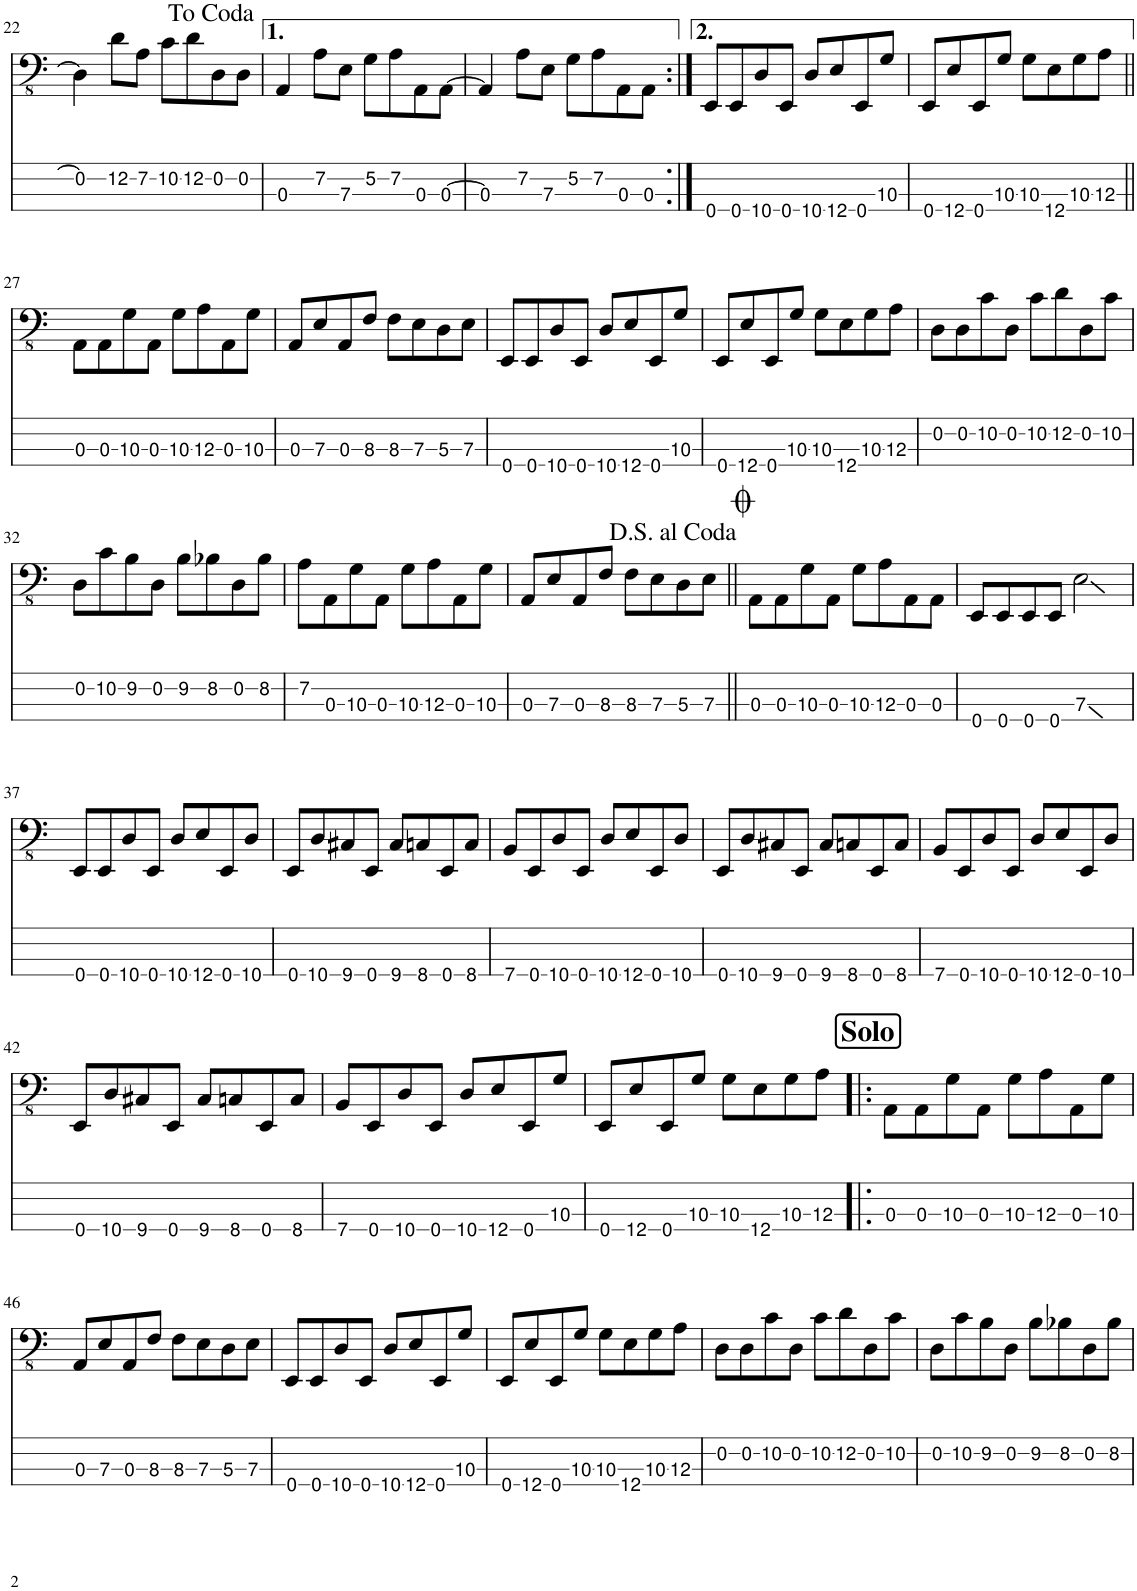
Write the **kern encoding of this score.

**kern	**kern
*part1	*part1
*staff2	*staff1
*I"Baixo elétrico	*
*I'B. El.	*
!!LO:PB:g=z
*	*clefFv4
*k[]	*k[]
*M4/4	*M4/4
=22	=22
4DD]	4DD\]
8DL	8D\L
8AAJ	8AA\J
8C-XL	8C\L
8DJ	8D\
8DDL	8DD\
8DDJ	8DD\J
=23	=23
4AAA	4AAA/
8AAL	8AA\L
8EEJ	8EE\J
8GG-XL	8GG\L
8AAJ	8AA\
8AAAL	8AAA\
[8AAAJ	[8AAA\J
=24	=24
4AAA]	4AAA/]
8AAL	8AA\L
8EEJ	8EE\J
8GGL	8GG\L
8AAJ	8AA\
8AAAL	8AAA\
8AAAJ	8AAA\J
=25:|!	=25:|!
8EEEL	8EEE/L
8EEEJ	8EEE/
8DDL	8DD/
8EEEJ	8EEE/J
8DDL	8DD/L
8EEJ	8EE/
8EEEL	8EEE/
8GGJ	8GG/J
=26	=26
8EEEL	8EEE/L
8EEJ	8EE/
8EEEL	8EEE/
8GGJ	8GG/J
8GGL	8GG\L
8EEJ	8EE\
8GGL	8GG\
8AAJ	8AA\J
!!LO:LB:g=z
=27||	=27||
8AAAL	8AAA\L
8AAAJ	8AAA\
8GGL	8GG\
8AAAJ	8AAA\J
8GGL	8GG\L
8AAJ	8AA\
8AAAL	8AAA\
8GGJ	8GG\J
=28	=28
8AAAL	8AAA/L
8EEJ	8EE/
8AAAL	8AAA/
8FFJ	8FF/J
8FFL	8FF\L
8EEJ	8EE\
8DDL	8DD\
8EEJ	8EE\J
=29	=29
8EEEL	8EEE/L
8EEEJ	8EEE/
8DDL	8DD/
8EEEJ	8EEE/J
8DDL	8DD/L
8EEJ	8EE/
8EEEL	8EEE/
8GGJ	8GG/J
=30	=30
8EEEL	8EEE/L
8EEJ	8EE/
8EEEL	8EEE/
8GGJ	8GG/J
8GGL	8GG\L
8EEJ	8EE\
8GGL	8GG\
8AAJ	8AA\J
=31	=31
8DDL	8DD\L
8DDJ	8DD\
8CL	8C\
8DDJ	8DD\J
8CL	8C\L
8DJ	8D\
8DDL	8DD\
8CJ	8C\J
!!LO:LB:g=z
=32	=32
8DDL	8DD\L
8CJ	8C\
8BBL	8BB\
8DDJ	8DD\J
8BBL	8BB\L
8BB-J	8BB-X\
8DDL	8DD\
8BB-J	8BB-\J
=33	=33
8AAL	8AA\L
8AAAJ	8AAA\
8GGL	8GG\
8AAAJ	8AAA\J
8GGL	8GG\L
8AAJ	8AA\
8AAAL	8AAA\
8GGJ	8GG\J
=34	=34
8AAAL	8AAA/L
8EEJ	8EE/
8AAAL	8AAA/
8FFJ	8FF/J
8FFL	8FF\L
8EEJ	8EE\
8DDL	8DD\
8EEJ	8EE\J
=35||	=35||
8AAAL	8AAA\L
8AAAJ	8AAA\
8GGL	8GG\
8AAAJ	8AAA\J
8GGL	8GG\L
8AAJ	8AA\
8AAAL	8AAA\
8AAAJ	8AAA\J
=36	=36
8EEEL	8EEE/L
8EEEJ	8EEE/
8EEEL	8EEE/
8EEEJ	8EEE/J
2EE	2EE\
!!LO:LB:g=z
=37	=37
8EEEL	8EEE/L
8EEEJ	8EEE/
8DDL	8DD/
8EEEJ	8EEE/J
8DDL	8DD/L
8EEJ	8EE/
8EEEL	8EEE/
8DDJ	8DD/J
=38	=38
8EEEL	8EEE/L
8DDJ	8DD/
8CC#L	8CC#X/
8EEEJ	8EEE/J
8CC#L	8CC#/L
8CCJ	8CCn/
8EEEL	8EEE/
8CCJ	8CC/J
=39	=39
8BBBL	8BBB/L
8EEEJ	8EEE/
8DDL	8DD/
8EEEJ	8EEE/J
8DDL	8DD/L
8EEJ	8EE/
8EEEL	8EEE/
8DDJ	8DD/J
=40	=40
8EEEL	8EEE/L
8DDJ	8DD/
8CC#XL	8CC#X/
8EEEJ	8EEE/J
8CC#L	8CC#/L
8CCnJ	8CCn/
8EEEL	8EEE/
8CCJ	8CC/J
=41	=41
8BBBL	8BBB/L
8EEEJ	8EEE/
8DDL	8DD/
8EEEJ	8EEE/J
8DDL	8DD/L
8EEJ	8EE/
8EEEL	8EEE/
8DDJ	8DD/J
!!LO:LB:g=z
=42	=42
8EEEL	8EEE/L
8DDJ	8DD/
8CC#XL	8CC#X/
8EEEJ	8EEE/J
8CC#L	8CC#/L
8CCnJ	8CCn/
8EEEL	8EEE/
8CCJ	8CC/J
=43	=43
8BBBL	8BBB/L
8EEEJ	8EEE/
8DDL	8DD/
8EEEJ	8EEE/J
8DDL	8DD/L
8EEJ	8EE/
8EEEL	8EEE/
8GGJ	8GG/J
=44	=44
8EEEL	8EEE/L
8EEJ	8EE/
8EEEL	8EEE/
8GGJ	8GG/J
8GGL	8GG\L
8EEJ	8EE\
8GGL	8GG\
8AAJ	8AA\J
!!LO:REH:place=s1:a:B:cj:fs=14:t=Solo
=45!|:	=45!|:
8AAAL	8AAA\L
8AAAJ	8AAA\
8GGL	8GG\
8AAAJ	8AAA\J
8GGL	8GG\L
8AAJ	8AA\
8AAAL	8AAA\
8GGJ	8GG\J
!!LO:LB:g=z
=46	=46
8AAAL	8AAA/L
8EEJ	8EE/
8AAAL	8AAA/
8FFJ	8FF/J
8FFL	8FF\L
8EEJ	8EE\
8DDL	8DD\
8EEJ	8EE\J
=47	=47
8EEEL	8EEE/L
8EEEJ	8EEE/
8DDL	8DD/
8EEEJ	8EEE/J
8DDL	8DD/L
8EEJ	8EE/
8EEEL	8EEE/
8GGJ	8GG/J
=48	=48
8EEEL	8EEE/L
8EEJ	8EE/
8EEEL	8EEE/
8GGJ	8GG/J
8GGL	8GG\L
8EEJ	8EE\
8GGL	8GG\
8AAJ	8AA\J
=49	=49
8DDL	8DD\L
8DDJ	8DD\
8CL	8C\
8DDJ	8DD\J
8CL	8C\L
8DJ	8D\
8DDL	8DD\
8CJ	8C\J
=50	=50
8DDL	8DD\L
8CJ	8C\
8BBL	8BB\
8DDJ	8DD\J
8BBL	8BB\L
8BB-XJ	8BB-X\
8DDL	8DD\
8BB-J	8BB-\J
=	=
*-	*-
